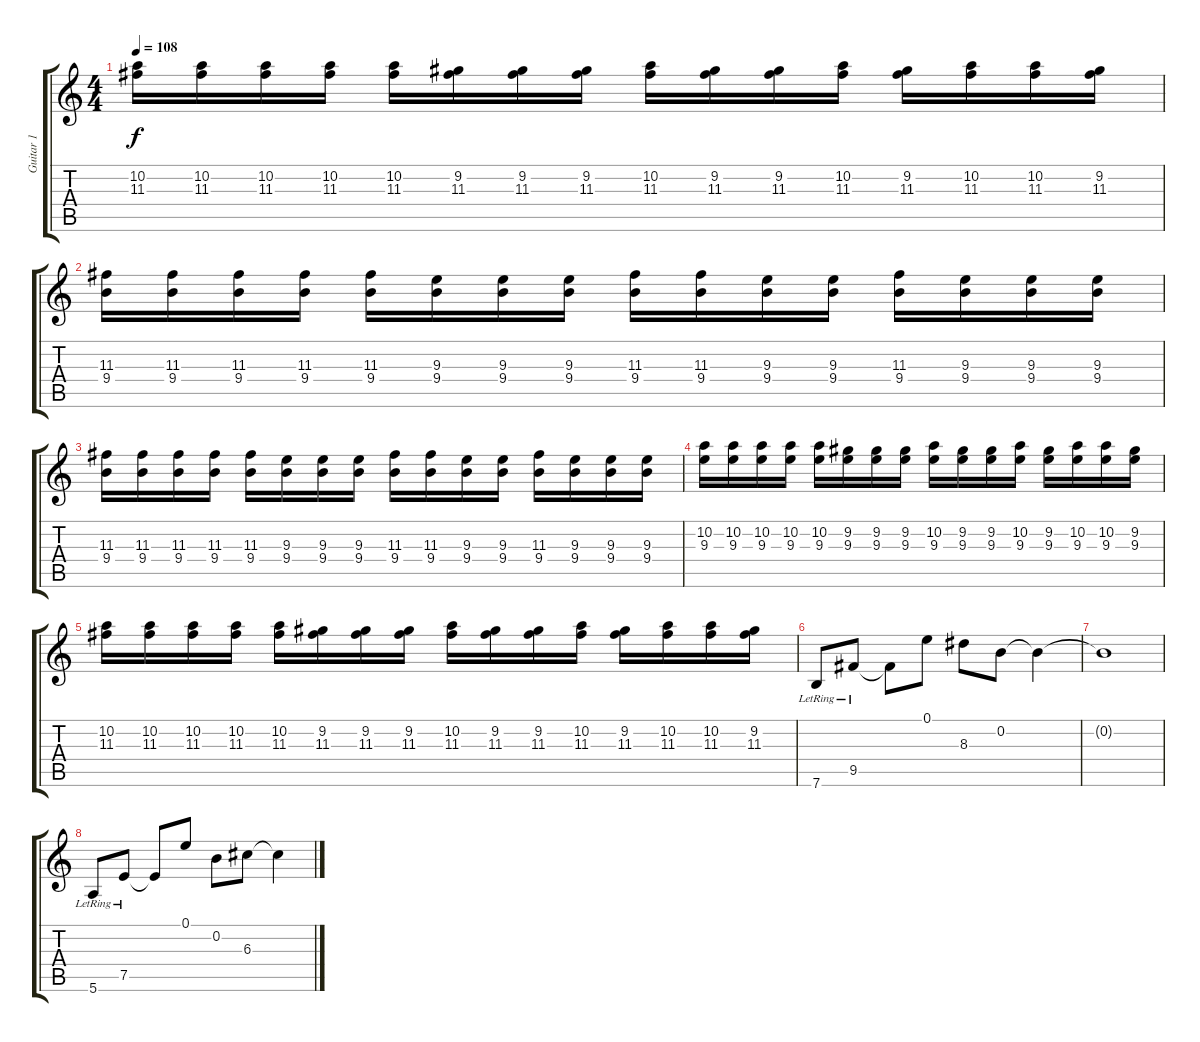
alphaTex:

\track ("Guitar 1" "Guitar 1") {instrument overdrivenguitar}
\staff {score tabs}
\tuning (E4 B3 G3 D3 A2 E2) {hide}
\ts (4 4)
\tempo 108
\clef g2
\ks c
(10.2 11.3).16{dy f} (10.2 11.3).16 (10.2 11.3).16 (10.2 11.3).16 (10.2 11.3).16 (9.2 11.3).16 (9.2 11.3).16 (9.2 11.3).16 (10.2 11.3).16 (9.2 11.3).16 (9.2 11.3).16 (10.2 11.3).16 (9.2 11.3).16 (10.2 11.3).16 (10.2 11.3).16 (9.2 11.3).16 |
(11.3 9.4).16 (11.3 9.4).16 (11.3 9.4).16 (11.3 9.4).16 (11.3 9.4).16 (9.3 9.4).16 (9.3 9.4).16 (9.3 9.4).16 (11.3 9.4).16 (11.3 9.4).16 (9.3 9.4).16 (9.3 9.4).16 (11.3 9.4).16 (9.3 9.4).16 (9.3 9.4).16 (9.3 9.4).16 |
(11.3 9.4).16 (11.3 9.4).16 (11.3 9.4).16 (11.3 9.4).16 (11.3 9.4).16 (9.3 9.4).16 (9.3 9.4).16 (9.3 9.4).16 (11.3 9.4).16 (11.3 9.4).16 (9.3 9.4).16 (9.3 9.4).16 (11.3 9.4).16 (9.3 9.4).16 (9.3 9.4).16 (9.3 9.4).16 |
(10.2 9.3).16 (10.2 9.3).16 (10.2 9.3).16 (10.2 9.3).16 (10.2 9.3).16 (9.2 9.3).16 (9.2 9.3).16 (9.2 9.3).16 (10.2 9.3).16 (9.2 9.3).16 (9.2 9.3).16 (10.2 9.3).16 (9.2 9.3).16 (10.2 9.3).16 (10.2 9.3).16 (9.2 9.3).16 |
(10.2 11.3).16 (10.2 11.3).16 (10.2 11.3).16 (10.2 11.3).16 (10.2 11.3).16 (9.2 11.3).16 (9.2 11.3).16 (9.2 11.3).16 (10.2 11.3).16 (9.2 11.3).16 (9.2 11.3).16 (10.2 11.3).16 (9.2 11.3).16 (10.2 11.3).16 (10.2 11.3).16 (9.2 11.3).16 |
7.6{lr}.8 9.5{lr}.8 9.5{t}.8 0.1.8 8.3.8 0.2.8 0.2{t}.4 |
0.2{t}.1 |
5.6{lr}.8 7.5{lr}.8 7.5{t}.8 0.1.8 0.2.8 6.3.8 6.3{t}.4
